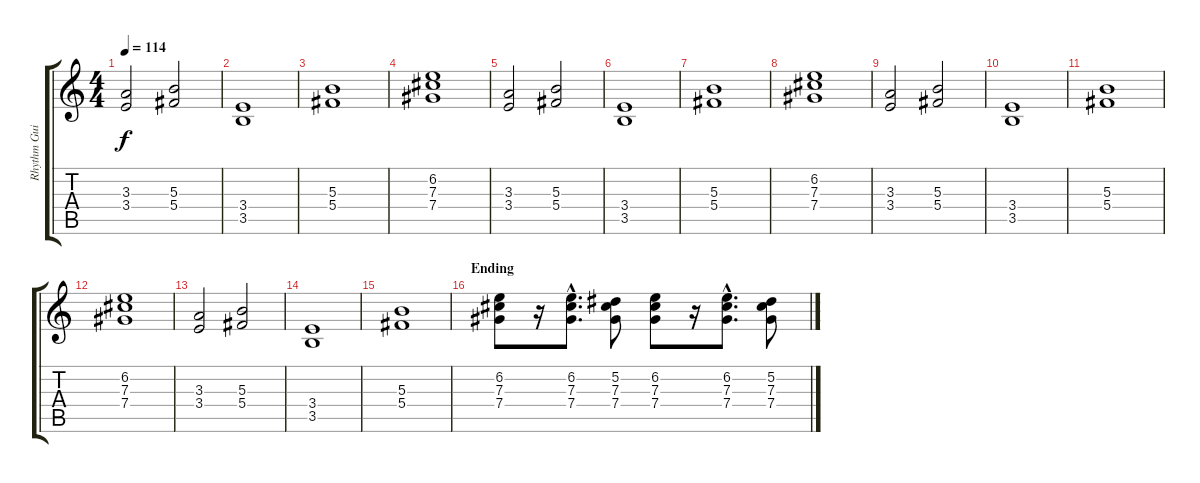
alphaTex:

\track ("Rhythm Guitar" "Rhythm Gui") {instrument distortionguitar}
\staff {score tabs}
\tuning (Eb4 Bb3 Gb3 Db3 Ab2 Eb2) {hide}
\ts (4 4)
\tempo 114
\clef g2
\ks c
(3.3 3.4).2{dy f} (5.3 5.4).2 |
(3.4 3.5).1 |
(5.3 5.4).1 |
(6.2 7.3 7.4).1 |
(3.3 3.4).2 (5.3 5.4).2 |
(3.4 3.5).1 |
(5.3 5.4).1 |
(6.2 7.3 7.4).1 |
(3.3 3.4).2 (5.3 5.4).2 |
(3.4 3.5).1 |
(5.3 5.4).1 |
(6.2 7.3 7.4).1 |
(3.3 3.4).2 (5.3 5.4).2 |
(3.4 3.5).1 |
(5.3 5.4).1 |
\section ("" "Ending")
(6.2 7.3 7.4).8 r.16 (6.2{hac} 7.3{hac} 7.4{hac}).8{d} (5.2 7.3 7.4).8 (6.2 7.3 7.4).8 r.16 (6.2{hac} 7.3{hac} 7.4{hac}).8{d} (5.2 7.3 7.4).8
